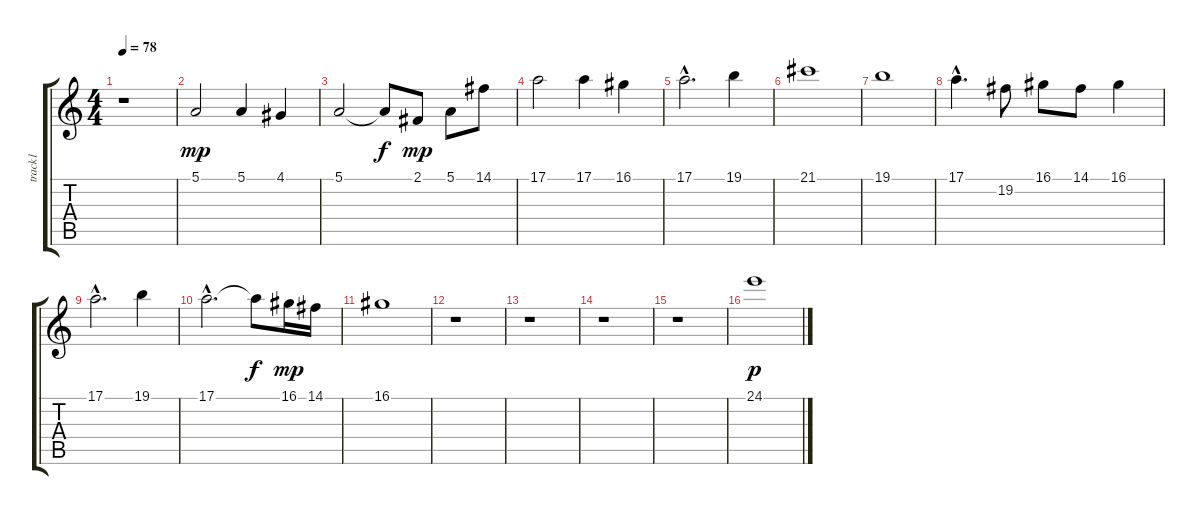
\track ("track1" "track1") {instrument stringensemble1}
\staff {score tabs}
\tuning (E4 B3 G3 D3 A2 E2) {hide}
\ts (4 4)
\tempo 78
\clef g2
\ks c
r.1{dy mp instrument stringensemble1} |
5.1.2 5.1.4 4.1.4 |
5.1.2 5.1{t}.8{dy f} 2.1.8{dy mp} 5.1.8 14.1.8 |
17.1.2 17.1.4 16.1.4 |
17.1{hac}.2{d} 19.1.4 |
21.1.1 |
19.1.1 |
17.1{hac}.4{d} 19.2.8 16.1.8 14.1.8 16.1.4 |
17.1{hac}.2{d} 19.1.4 |
17.1{hac}.2{d} 17.1{t}.8{dy f} 16.1.16{dy mp} 14.1.16 |
16.1.1 |
r.1 |
r.1 |
r.1 |
r.1 |
24.1.1{dy p}
